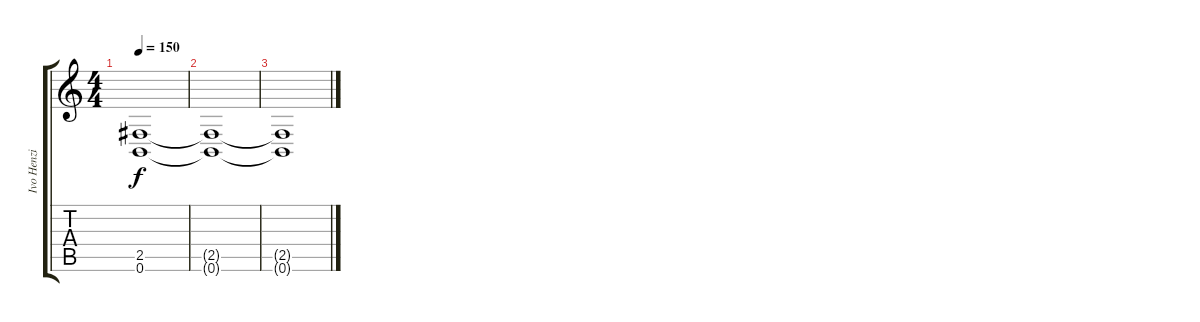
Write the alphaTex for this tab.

\track ("Ivo Henzi" "Ivo Henzi") {instrument distortionguitar}
\staff {score tabs}
\tuning (B3 Gb3 D3 A2 E2 B1) {hide}
\ts (4 4)
\tempo 150
\clef g2
\ks c
(2.5{t} 0.6{t}).1{dy f} |
(2.5{t} 0.6{t}).1 |
(2.5{t} 0.6{t}).1
